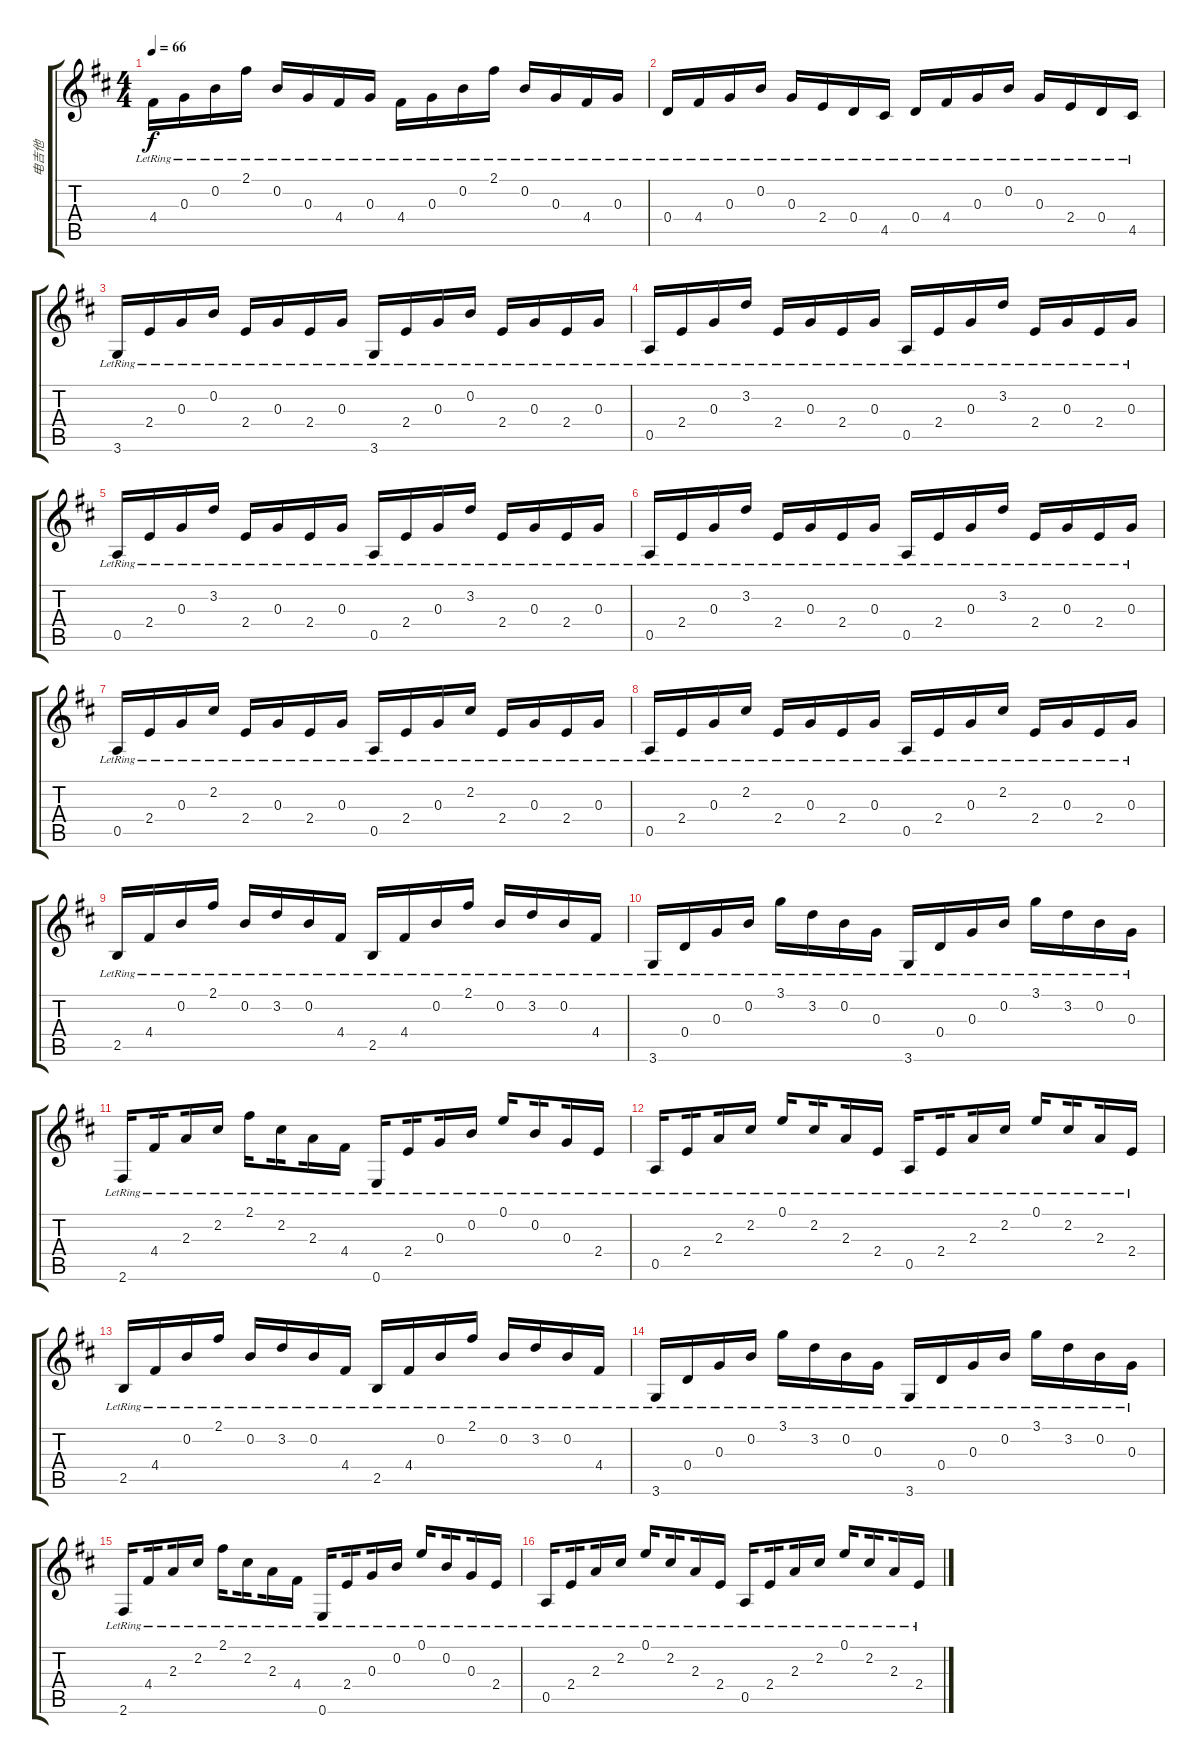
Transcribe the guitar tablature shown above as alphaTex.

\track ("电吉他" "电吉他") {instrument electricguitarclean}
\staff {score tabs}
\tuning (E4 B3 G3 D3 A2 E2) {hide}
\ts (4 4)
\tempo 66
\clef g2
\ks d
4.4{lr}.16{dy f} 0.3{lr}.16 0.2{lr}.16 2.1{lr}.16 0.2{lr}.16 0.3{lr}.16 4.4{lr}.16 0.3{lr}.16 4.4{lr}.16 0.3{lr}.16 0.2{lr}.16 2.1{lr}.16 0.2{lr}.16 0.3{lr}.16 4.4{lr}.16 0.3{lr}.16 |
0.4{lr}.16 4.4{lr}.16 0.3{lr}.16 0.2{lr}.16 0.3{lr}.16 2.4{lr}.16 0.4{lr}.16 4.5{lr}.16 0.4{lr}.16 4.4{lr}.16 0.3{lr}.16 0.2{lr}.16 0.3{lr}.16 2.4{lr}.16 0.4{lr}.16 4.5{lr}.16 |
3.6{lr}.16 2.4{lr}.16 0.3{lr}.16 0.2{lr}.16 2.4{lr}.16 0.3{lr}.16 2.4{lr}.16 0.3{lr}.16 3.6{lr}.16 2.4{lr}.16 0.3{lr}.16 0.2{lr}.16 2.4{lr}.16 0.3{lr}.16 2.4{lr}.16 0.3{lr}.16 |
0.5{lr}.16 2.4{lr}.16 0.3{lr}.16 3.2{lr}.16 2.4{lr}.16 0.3{lr}.16 2.4{lr}.16 0.3{lr}.16 0.5{lr}.16 2.4{lr}.16 0.3{lr}.16 3.2{lr}.16 2.4{lr}.16 0.3{lr}.16 2.4{lr}.16 0.3{lr}.16 |
0.5{lr}.16 2.4{lr}.16 0.3{lr}.16 3.2{lr}.16 2.4{lr}.16 0.3{lr}.16 2.4{lr}.16 0.3{lr}.16 0.5{lr}.16 2.4{lr}.16 0.3{lr}.16 3.2{lr}.16 2.4{lr}.16 0.3{lr}.16 2.4{lr}.16 0.3{lr}.16 |
0.5{lr}.16 2.4{lr}.16 0.3{lr}.16 3.2{lr}.16 2.4{lr}.16 0.3{lr}.16 2.4{lr}.16 0.3{lr}.16 0.5{lr}.16 2.4{lr}.16 0.3{lr}.16 3.2{lr}.16 2.4{lr}.16 0.3{lr}.16 2.4{lr}.16 0.3{lr}.16 |
0.5{lr}.16 2.4{lr}.16 0.3{lr}.16 2.2{lr}.16 2.4{lr}.16 0.3{lr}.16 2.4{lr}.16 0.3{lr}.16 0.5{lr}.16 2.4{lr}.16 0.3{lr}.16 2.2{lr}.16 2.4{lr}.16 0.3{lr}.16 2.4{lr}.16 0.3{lr}.16 |
0.5{lr}.16 2.4{lr}.16 0.3{lr}.16 2.2{lr}.16 2.4{lr}.16 0.3{lr}.16 2.4{lr}.16 0.3{lr}.16 0.5{lr}.16 2.4{lr}.16 0.3{lr}.16 2.2{lr}.16 2.4{lr}.16 0.3{lr}.16 2.4{lr}.16{txt ""} 0.3{lr}.16 |
2.5{lr}.16 4.4{lr}.16 0.2{lr}.16 2.1{lr}.16 0.2{lr}.16 3.2{lr}.16 0.2{lr}.16 4.4{lr}.16 2.5{lr}.16 4.4{lr}.16 0.2{lr}.16 2.1{lr}.16 0.2{lr}.16 3.2{lr}.16 0.2{lr}.16 4.4{lr}.16 |
3.6{lr}.16 0.4{lr}.16 0.3{lr}.16 0.2{lr}.16 3.1{lr}.16 3.2{lr}.16 0.2{lr}.16 0.3{lr}.16 3.6{lr}.16 0.4{lr}.16 0.3{lr}.16 0.2{lr}.16 3.1{lr}.16 3.2{lr}.16 0.2{lr}.16 0.3{lr}.16 |
2.6{lr}.16{beam splitsecondary} 4.4{lr}.16{beam splitsecondary} 2.3{lr}.16 2.2{lr}.16 2.1{lr}.16{beam splitsecondary} 2.2{lr}.16{beam splitsecondary} 2.3{lr}.16 4.4{lr}.16 0.6{lr}.16{beam splitsecondary} 2.4{lr}.16{beam splitsecondary} 0.3{lr}.16 0.2{lr}.16 0.1{lr}.16{beam splitsecondary} 0.2{lr}.16{beam splitsecondary} 0.3{lr}.16 2.4{lr}.16 |
0.5{lr}.16{beam splitsecondary} 2.4{lr}.16{beam splitsecondary} 2.3{lr}.16 2.2{lr}.16 0.1{lr}.16{beam splitsecondary} 2.2{lr}.16{beam splitsecondary} 2.3{lr}.16 2.4{lr}.16 0.5{lr}.16{beam splitsecondary} 2.4{lr}.16{beam splitsecondary} 2.3{lr}.16 2.2{lr}.16 0.1{lr}.16{beam splitsecondary} 2.2{lr}.16{beam splitsecondary} 2.3{lr}.16 2.4{lr}.16 |
2.5{lr}.16 4.4{lr}.16 0.2{lr}.16 2.1{lr}.16 0.2{lr}.16 3.2{lr}.16 0.2{lr}.16 4.4{lr}.16 2.5{lr}.16 4.4{lr}.16 0.2{lr}.16 2.1{lr}.16 0.2{lr}.16 3.2{lr}.16 0.2{lr}.16 4.4{lr}.16 |
3.6{lr}.16 0.4{lr}.16 0.3{lr}.16 0.2{lr}.16 3.1{lr}.16 3.2{lr}.16 0.2{lr}.16 0.3{lr}.16 3.6{lr}.16 0.4{lr}.16 0.3{lr}.16 0.2{lr}.16 3.1{lr}.16 3.2{lr}.16 0.2{lr}.16 0.3{lr}.16 |
2.6{lr}.16{beam splitsecondary} 4.4{lr}.16{beam splitsecondary} 2.3{lr}.16 2.2{lr}.16 2.1{lr}.16{beam splitsecondary} 2.2{lr}.16{beam splitsecondary} 2.3{lr}.16 4.4{lr}.16 0.6{lr}.16{beam splitsecondary} 2.4{lr}.16{beam splitsecondary} 0.3{lr}.16 0.2{lr}.16 0.1{lr}.16{beam splitsecondary} 0.2{lr}.16{beam splitsecondary} 0.3{lr}.16 2.4{lr}.16 |
0.5{lr}.16{beam splitsecondary} 2.4{lr}.16{beam splitsecondary} 2.3{lr}.16 2.2{lr}.16 0.1{lr}.16{beam splitsecondary} 2.2{lr}.16{beam splitsecondary} 2.3{lr}.16 2.4{lr}.16 0.5{lr}.16{beam splitsecondary} 2.4{lr}.16{beam splitsecondary} 2.3{lr}.16 2.2{lr}.16 0.1{lr}.16{beam splitsecondary} 2.2{lr}.16{beam splitsecondary} 2.3{lr}.16 2.4{lr}.16
